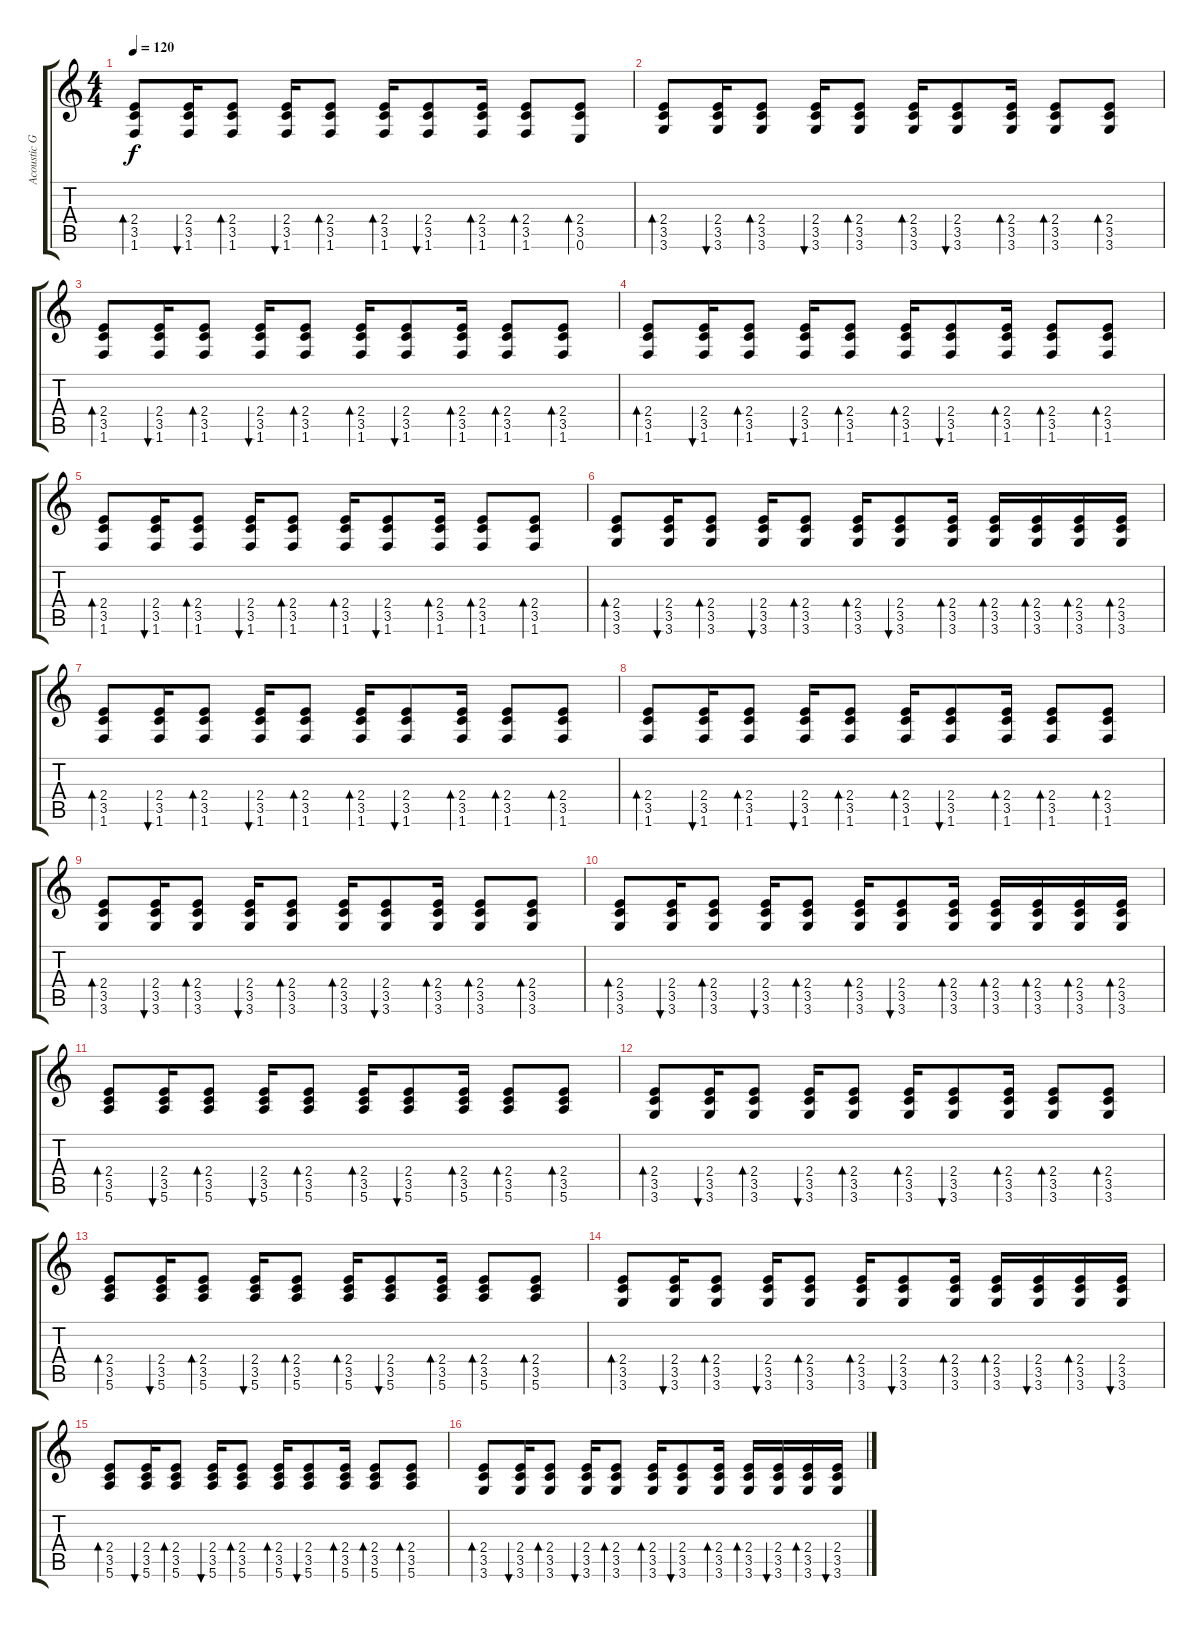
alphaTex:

\track ("Acoustic Guitar" "Acoustic G") {instrument acousticguitarsteel}
\staff {score tabs}
\tuning (E4 B3 G3 D3 A2 E2) {hide}
\ts (4 4)
\tempo 120
\clef g2
\ks c
(2.4 3.5 1.6).8{bd 60 dy f} (2.4 3.5 1.6).16{bu 60} (2.4 3.5 1.6).8{bd 60} (2.4 3.5 1.6).16{bu 60} (2.4 3.5 1.6).8{bd 60} (2.4 3.5 1.6).16{bd 60} (2.4 3.5 1.6).8{bu 60} (2.4 3.5 1.6).16{bd 60} (2.4 3.5 1.6).8{bd 60} (2.4 3.5 0.6).8{bd 60} |
(2.4 3.5 3.6).8{bd 60} (2.4 3.5 3.6).16{bu 60} (2.4 3.5 3.6).8{bd 60} (2.4 3.5 3.6).16{bu 60} (2.4 3.5 3.6).8{bd 60} (2.4 3.5 3.6).16{bd 60} (2.4 3.5 3.6).8{bu 60} (2.4 3.5 3.6).16{bd 60} (2.4 3.5 3.6).8{bd 60} (2.4 3.5 3.6).8{bd 60} |
(2.4 3.5 1.6).8{bd 60} (2.4 3.5 1.6).16{bu 60} (2.4 3.5 1.6).8{bd 60} (2.4 3.5 1.6).16{bu 60} (2.4 3.5 1.6).8{bd 60} (2.4 3.5 1.6).16{bd 60} (2.4 3.5 1.6).8{bu 60} (2.4 3.5 1.6).16{bd 60} (2.4 3.5 1.6).8{bd 60} (2.4 3.5 1.6).8{bd 60} |
(2.4 3.5 1.6).8{bd 60} (2.4 3.5 1.6).16{bu 60} (2.4 3.5 1.6).8{bd 60} (2.4 3.5 1.6).16{bu 60} (2.4 3.5 1.6).8{bd 60} (2.4 3.5 1.6).16{bd 60} (2.4 3.5 1.6).8{bu 60} (2.4 3.5 1.6).16{bd 60} (2.4 3.5 1.6).8{bd 60} (2.4 3.5 1.6).8{bd 60} |
(2.4 3.5 1.6).8{bd 60} (2.4 3.5 1.6).16{bu 60} (2.4 3.5 1.6).8{bd 60} (2.4 3.5 1.6).16{bu 60} (2.4 3.5 1.6).8{bd 60} (2.4 3.5 1.6).16{bd 60} (2.4 3.5 1.6).8{bu 60} (2.4 3.5 1.6).16{bd 60} (2.4 3.5 1.6).8{bd 60} (2.4 3.5 1.6).8{bd 60} |
(2.4 3.5 3.6).8{bd 60} (2.4 3.5 3.6).16{bu 60} (2.4 3.5 3.6).8{bd 60} (2.4 3.5 3.6).16{bu 60} (2.4 3.5 3.6).8{bd 60} (2.4 3.5 3.6).16{bd 60} (2.4 3.5 3.6).8{bu 60} (2.4 3.5 3.6).16{bd 60} (2.4 3.5 3.6).16{bd 60} (2.4 3.5 3.6).16{bd 60} (2.4 3.5 3.6).16{bd 60} (2.4 3.5 3.6).16{bd 60} |
(2.4 3.5 1.6).8{bd 60} (2.4 3.5 1.6).16{bu 60} (2.4 3.5 1.6).8{bd 60} (2.4 3.5 1.6).16{bu 60} (2.4 3.5 1.6).8{bd 60} (2.4 3.5 1.6).16{bd 60} (2.4 3.5 1.6).8{bu 60} (2.4 3.5 1.6).16{bd 60} (2.4 3.5 1.6).8{bd 60} (2.4 3.5 1.6).8{bd 60} |
(2.4 3.5 1.6).8{bd 60} (2.4 3.5 1.6).16{bu 60} (2.4 3.5 1.6).8{bd 60} (2.4 3.5 1.6).16{bu 60} (2.4 3.5 1.6).8{bd 60} (2.4 3.5 1.6).16{bd 60} (2.4 3.5 1.6).8{bu 60} (2.4 3.5 1.6).16{bd 60} (2.4 3.5 1.6).8{bd 60} (2.4 3.5 1.6).8{bd 60} |
(2.4 3.5 3.6).8{bd 60} (2.4 3.5 3.6).16{bu 60} (2.4 3.5 3.6).8{bd 60} (2.4 3.5 3.6).16{bu 60} (2.4 3.5 3.6).8{bd 60} (2.4 3.5 3.6).16{bd 60} (2.4 3.5 3.6).8{bu 60} (2.4 3.5 3.6).16{bd 60} (2.4 3.5 3.6).8{bd 60} (2.4 3.5 3.6).8{bd 60} |
(2.4 3.5 3.6).8{bd 60} (2.4 3.5 3.6).16{bu 60} (2.4 3.5 3.6).8{bd 60} (2.4 3.5 3.6).16{bu 60} (2.4 3.5 3.6).8{bd 60} (2.4 3.5 3.6).16{bd 60} (2.4 3.5 3.6).8{bu 60} (2.4 3.5 3.6).16{bd 60} (2.4 3.5 3.6).16{bd 60} (2.4 3.5 3.6).16{bd 60} (2.4 3.5 3.6).16{bd 60} (2.4 3.5 3.6).16{bd 60} |
(2.4 3.5 5.6).8{bd 60} (2.4 3.5 5.6).16{bu 60} (2.4 3.5 5.6).8{bd 60} (2.4 3.5 5.6).16{bu 60} (2.4 3.5 5.6).8{bd 60} (2.4 3.5 5.6).16{bd 60} (2.4 3.5 5.6).8{bu 60} (2.4 3.5 5.6).16{bd 60} (2.4 3.5 5.6).8{bd 60} (2.4 3.5 5.6).8{bd 60} |
(2.4 3.5 3.6).8{bd 60} (2.4 3.5 3.6).16{bu 60} (2.4 3.5 3.6).8{bd 60} (2.4 3.5 3.6).16{bu 60} (2.4 3.5 3.6).8{bd 60} (2.4 3.5 3.6).16{bd 60} (2.4 3.5 3.6).8{bu 60} (2.4 3.5 3.6).16{bd 60} (2.4 3.5 3.6).8{bd 60} (2.4 3.5 3.6).8{bd 60} |
(2.4 3.5 5.6).8{bd 60} (2.4 3.5 5.6).16{bu 60} (2.4 3.5 5.6).8{bd 60} (2.4 3.5 5.6).16{bu 60} (2.4 3.5 5.6).8{bd 60} (2.4 3.5 5.6).16{bd 60} (2.4 3.5 5.6).8{bu 60} (2.4 3.5 5.6).16{bd 60} (2.4 3.5 5.6).8{bd 60} (2.4 3.5 5.6).8{bd 60} |
(2.4 3.5 3.6).8{bd 60} (2.4 3.5 3.6).16{bu 60} (2.4 3.5 3.6).8{bd 60} (2.4 3.5 3.6).16{bu 60} (2.4 3.5 3.6).8{bd 60} (2.4 3.5 3.6).16{bd 60} (2.4 3.5 3.6).8{bu 60} (2.4 3.5 3.6).16{bd 60} (2.4 3.5 3.6).16{bd 60} (2.4 3.5 3.6).16{bu 60} (2.4 3.5 3.6).16{bd 60} (2.4 3.5 3.6).16{bu 60} |
(2.4 3.5 5.6).8{bd 60} (2.4 3.5 5.6).16{bu 60} (2.4 3.5 5.6).8{bd 60} (2.4 3.5 5.6).16{bu 60} (2.4 3.5 5.6).8{bd 60} (2.4 3.5 5.6).16{bd 60} (2.4 3.5 5.6).8{bu 60} (2.4 3.5 5.6).16{bd 60} (2.4 3.5 5.6).8{bd 60} (2.4 3.5 5.6).8{bd 60} |
(2.4 3.5 3.6).8{bd 60} (2.4 3.5 3.6).16{bu 60} (2.4 3.5 3.6).8{bd 60} (2.4 3.5 3.6).16{bu 60} (2.4 3.5 3.6).8{bd 60} (2.4 3.5 3.6).16{bd 60} (2.4 3.5 3.6).8{bu 60} (2.4 3.5 3.6).16{bd 60} (2.4 3.5 3.6).16{bd 60} (2.4 3.5 3.6).16{bu 60} (2.4 3.5 3.6).16{bd 60} (2.4 3.5 3.6).16{bu 60}
